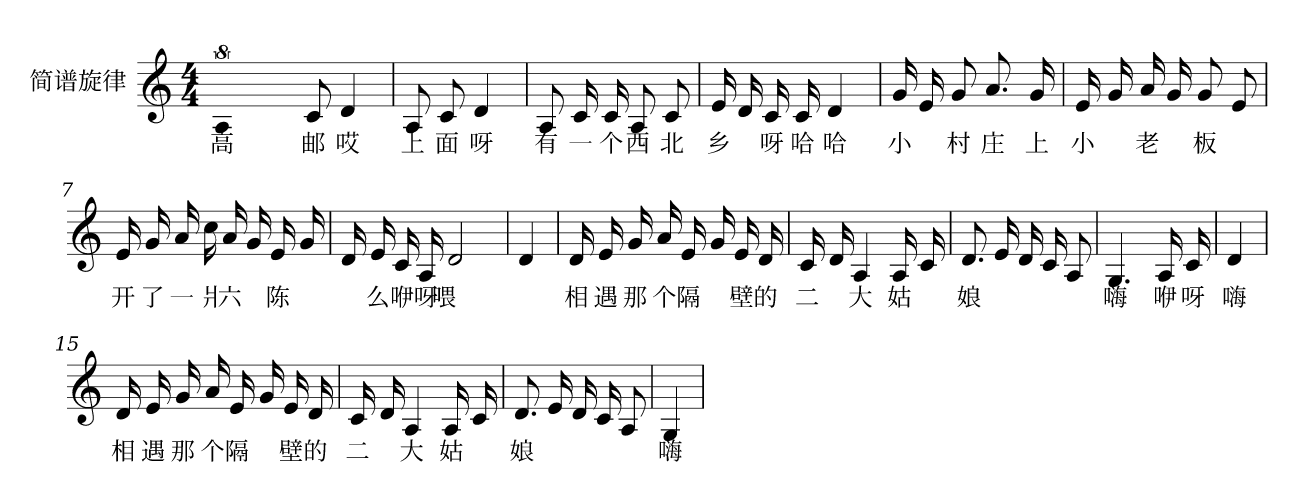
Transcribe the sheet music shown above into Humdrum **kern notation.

**kern	**text
*part1	*part1
*staff1	*staff1
*I"简谱旋律	*
*k[]	*
*M4/4	*
=1	=1
!LO:N:vis=2	!
8%5A	高
8c	邮
4d	哎
=2	=2
8A	上
8c	面
4d	呀
=3	=3
8A	有
16c	一
16c	个
8A	西
8c	北
=4	=4
16e	乡
16d	.
16c	呀
16c	哈
4d	哈
=5	=5
16g	小
16e	.
8g	村
8.a	庄
16g	上
=6	=6
16e	小
16g	.
16a	老
16g	.
8g	板
8e	.
=7	=7
16e	开
16g	了
16a	一
16cc	爿
16a	六
16g	.
16e	陈
16g	.
=8	=8
16d	.
16e	么
16c	咿
16A	呀
2d	喂
=9	=9
4d	.
=10	=10
16d	相
16e	遇
16g	那
16a	个
16e	隔
16g	.
16e	壁
16d	的
=11	=11
16c	二
16d	.
4A	大
16A	姑
16c	.
=12	=12
8.d	娘
16e	.
16d	.
16c	.
8A	.
=13	=13
4.G	嗨
16A	咿
16c	呀
=14	=14
4d	嗨
=15	=15
16d	相
16e	遇
16g	那
16a	个
16e	隔
16g	.
16e	壁
16d	的
=16	=16
16c	二
16d	.
4A	大
16A	姑
16c	.
=17	=17
8.d	娘
16e	.
16d	.
16c	.
8A	.
=18	=18
4G	嗨
=	=
*-	*-
